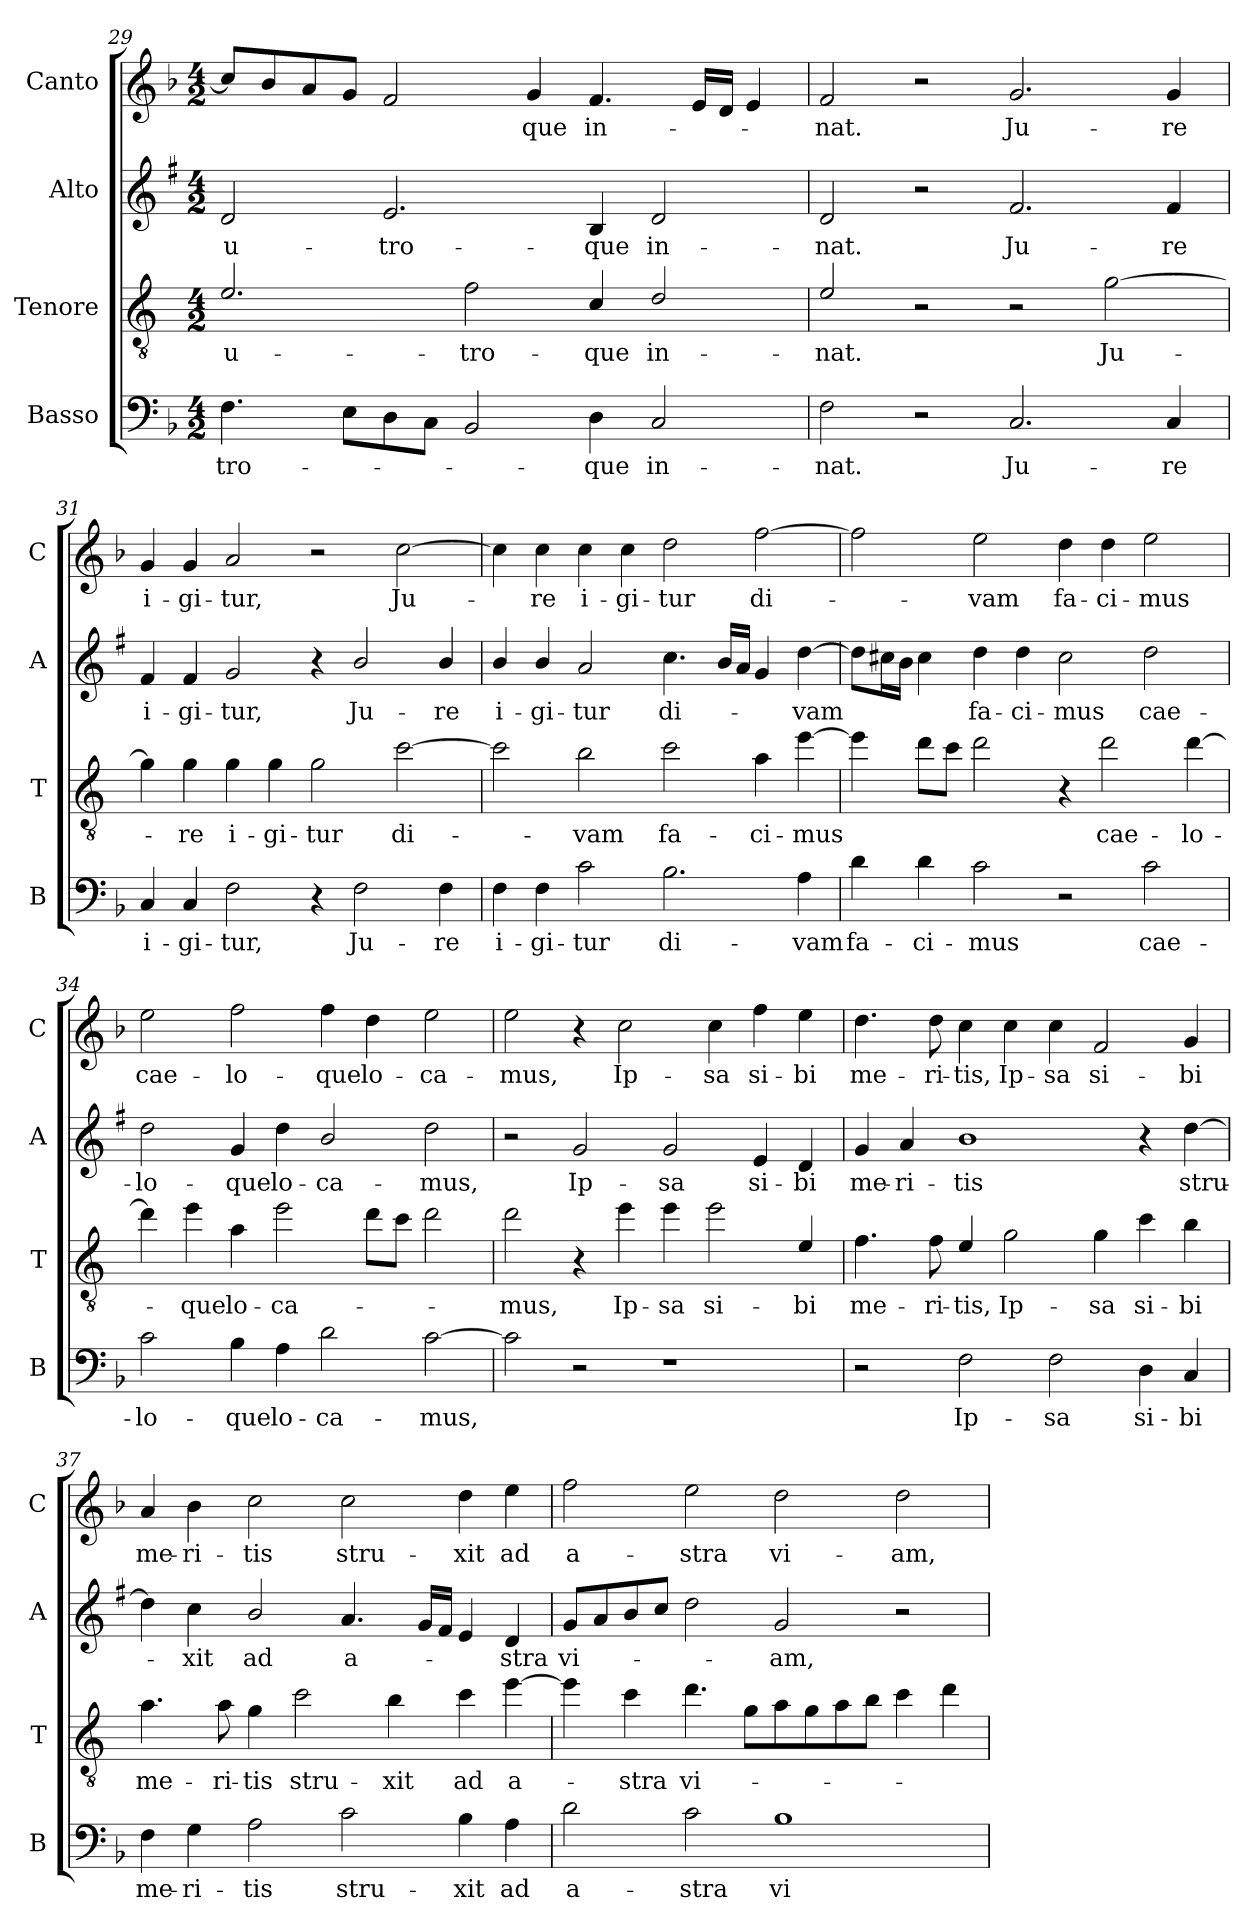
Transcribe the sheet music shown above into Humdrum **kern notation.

**kern	**text	**kern	**text	**kern	**text	**kern	**text
*part4	*part4	*part3	*part3	*part2	*part2	*part1	*part1
*staff4	*staff4	*staff3	*staff3	*staff2	*staff2	*staff1	*staff1
*I"Basso	*	*I"Tenore	*	*I"Alto	*	*I"Canto	*
*I'B	*	*I'T	*	*I'A	*	*I'C	*
!!LO:PB:g=z
*clefF4	*	*clefGv2	*	*clefG2	*	*clefG2	*
*	*	*ITrd4c7	*	*ITrd1c2	*	*	*
*k[b-]	*	*k[b-]	*	*k[b-]	*	*k[b-]	*
*F:	*	*F:	*	*F:	*	*F:	*
*M4/2	*	*M4/2	*	*M4/2	*	*M4/2	*
=29	=29	=29	=29	=29	=29	=29	=29
!	!LO:LY:b	!	!LO:LY:b	!	!LO:LY:b	!	!
4.F\	-tro-	2.A/	u-	2c/	u-	8cc/L]	.
.	.	.	.	.	.	8b-/	.
.	.	.	.	.	.	8a/	.
8E\L	.	.	.	.	.	8g/J	.
!	!	!	!	!	!LO:LY:b	!	!
8D\	.	.	.	2.d/	-tro-	2f/	.
8C\J	.	.	.	.	.	.	.
!	!	!	!LO:LY:b	!	!	!	!
2BB-/	.	2B-\	-tro-	.	.	.	.
!	!	!	!	!	!	!	!LO:LY:b
.	.	.	.	.	.	4g/	-que
!	!LO:LY:b	!	!LO:LY:b	!	!LO:LY:b	!	!LO:LY:b
4D\	-que	4F/	-que	4A/	-que	4.f/	in-
!	!LO:LY:b	!	!LO:LY:b	!	!LO:LY:b	!	!
2C/	in-	2G/	in-	2c/	in-	.	.
.	.	.	.	.	.	16e/LL	.
.	.	.	.	.	.	16d/JJ	.
.	.	.	.	.	.	4e/	.
=30	=30	=30	=30	=30	=30	=30	=30
!	!LO:LY:b	!	!LO:LY:b	!	!LO:LY:b	!	!LO:LY:b
2F\	-nat.	2A/	-nat.	2c/	-nat.	2f/	-nat.
2r	.	2r	.	2r	.	2r	.
!	!LO:LY:b	!	!	!	!LO:LY:b	!	!LO:LY:b
2.C/	Ju-	2r	.	2.e/	Ju-	2.g/	Ju-
!	!	!	!LO:LY:b	!	!	!	!
.	.	[2c\	Ju-	.	.	.	.
!	!LO:LY:b	!	!	!	!LO:LY:b	!	!LO:LY:b
4C/	-re	.	.	4e/	-re	4g/	-re
=31	=31	=31	=31	=31	=31	=31	=31
!	!LO:LY:b	!	!	!	!LO:LY:b	!	!LO:LY:b
4C/	i-	4c\]	.	4e/	i-	4g/	i-
!	!LO:LY:b	!	!LO:LY:b	!	!LO:LY:b	!	!LO:LY:b
4C/	-gi-	4c\	-re	4e/	-gi-	4g/	-gi-
!	!LO:LY:b	!	!LO:LY:b	!	!LO:LY:b	!	!LO:LY:b
2F\	-tur,	4c\	i-	2f/	-tur,	2a/	-tur,
!	!	!	!LO:LY:b	!	!	!	!
.	.	4c\	-gi-	.	.	.	.
!	!	!	!LO:LY:b	!	!	!	!
4r	.	2c\	-tur	4r	.	2r	.
!	!LO:LY:b	!	!	!	!LO:LY:b	!	!
2F\	Ju-	.	.	2a/	Ju-	.	.
!	!	!	!LO:LY:b	!	!	!	!LO:LY:b
.	.	[2f\	di-	.	.	[2cc\	Ju-
!	!LO:LY:b	!	!	!	!LO:LY:b	!	!
4F\	-re	.	.	4a/	-re	.	.
=32	=32	=32	=32	=32	=32	=32	=32
!	!LO:LY:b	!	!	!	!LO:LY:b	!	!
4F\	i-	2f\]	.	4a/	i-	4cc\]	.
!	!LO:LY:b	!	!	!	!LO:LY:b	!	!LO:LY:b
4F\	-gi-	.	.	4a/	-gi-	4cc\	-re
!	!LO:LY:b	!	!LO:LY:b	!	!LO:LY:b	!	!LO:LY:b
2c\	-tur	2e\	-vam	2g/	-tur	4cc\	i-
!	!	!	!	!	!	!	!LO:LY:b
.	.	.	.	.	.	4cc\	-gi-
!	!LO:LY:b	!	!LO:LY:b	!	!LO:LY:b	!	!LO:LY:b
2.B-\	di-	2f\	fa-	4.b-\	di-	2dd\	-tur
.	.	.	.	16a/LL	.	.	.
.	.	.	.	16g/JJ	.	.	.
!	!	!	!LO:LY:b	!	!	!	!LO:LY:b
.	.	4d\	-ci-	4f/	.	[2ff\	di-
!	!LO:LY:b	!	!LO:LY:b	!	!LO:LY:b	!	!
4A\	-vam	[4a\	-mus	[4cc\	-vam	.	.
!!LO:LB:g=z
=33	=33	=33	=33	=33	=33	=33	=33
!	!LO:LY:b	!	!	!	!	!	!
4d\	fa-	4a\]	.	8cc\L]	.	2ff\]	.
.	.	.	.	16bn\L	.	.	.
.	.	.	.	16a\JJ	.	.	.
!	!LO:LY:b	!	!	!	!	!	!
4d\	-ci-	8g\L	.	4b\	.	.	.
.	.	8f\J	.	.	.	.	.
!	!LO:LY:b	!	!	!	!LO:LY:b	!	!LO:LY:b
2c\	-mus	2g\	.	4cc\	fa-	2ee\	-vam
!	!	!	!	!	!LO:LY:b	!	!
.	.	.	.	4cc\	-ci-	.	.
!	!	!	!	!	!LO:LY:b	!	!LO:LY:b
2r	.	4r	.	2b\	-mus	4dd\	fa-
!	!	!	!LO:LY:b	!	!	!	!LO:LY:b
.	.	2g\	cae-	.	.	4dd\	-ci-
!	!LO:LY:b	!	!	!	!LO:LY:b	!	!LO:LY:b
2c\	cae-	.	.	2cc\	cae-	2ee\	-mus
!	!	!	!LO:LY:b	!	!	!	!
.	.	[4g\	-lo-	.	.	.	.
=34	=34	=34	=34	=34	=34	=34	=34
!	!LO:LY:b	!	!	!	!LO:LY:b	!	!LO:LY:b
2c\	-lo-	4g\]	.	2cc\	-lo-	2ee\	cae-
!	!	!	!LO:LY:b	!	!	!	!
.	.	4a\	-que	.	.	.	.
!	!LO:LY:b	!	!LO:LY:b	!	!LO:LY:b	!	!LO:LY:b
4B-\	-que	4d\	lo-	4f/	-que	2ff\	-lo-
!	!LO:LY:b	!	!LO:LY:b	!	!LO:LY:b	!	!
4A\	lo-	2a\	-ca-	4cc\	lo-	.	.
!	!LO:LY:b	!	!	!	!LO:LY:b	!	!LO:LY:b
2d\	-ca-	.	.	2a/	-ca-	4ff\	-que
!	!	!	!	!	!	!	!LO:LY:b
.	.	8g\L	.	.	.	4dd\	lo-
.	.	8f\J	.	.	.	.	.
!	!LO:LY:b	!	!	!	!LO:LY:b	!	!LO:LY:b
[2c\	-mus,	2g\	.	2cc\	-mus,	2ee\	-ca-
=35	=35	=35	=35	=35	=35	=35	=35
!	!	!	!LO:LY:b	!	!	!	!LO:LY:b
2c\]	.	2g\	-mus,	2r	.	2ee\	-mus,
!	!	!	!	!	!LO:LY:b	!	!
2r	.	4r	.	2f/	Ip-	4r	.
!	!	!	!LO:LY:b	!	!	!	!LO:LY:b
.	.	4a\	Ip-	.	.	2cc\	Ip-
!	!	!	!LO:LY:b	!	!LO:LY:b	!	!
1r	.	4a\	-sa	2f/	-sa	.	.
!	!	!	!LO:LY:b	!	!	!	!LO:LY:b
.	.	2a\	si-	.	.	4cc\	-sa
!	!	!	!	!	!LO:LY:b	!	!LO:LY:b
.	.	.	.	4d/	si-	4ff\	si-
!	!	!	!LO:LY:b	!	!LO:LY:b	!	!LO:LY:b
.	.	4A/	-bi	4c/	-bi	4ee\	-bi
=36	=36	=36	=36	=36	=36	=36	=36
!	!	!	!LO:LY:b	!	!LO:LY:b	!	!LO:LY:b
2r	.	4.B-\	me-	4f/	me-	4.dd\	me-
!	!	!	!	!	!LO:LY:b	!	!
.	.	.	.	4g/	-ri-	.	.
!	!	!	!LO:LY:b	!	!	!	!LO:LY:b
.	.	8B-\	-ri-	.	.	8dd\	-ri-
!	!LO:LY:b	!	!LO:LY:b	!	!LO:LY:b	!	!LO:LY:b
2F\	Ip-	4A/	-tis,	1a	-tis	4cc\	-tis,
!	!	!	!LO:LY:b	!	!	!	!LO:LY:b
.	.	2c\	Ip-	.	.	4cc\	Ip-
!	!LO:LY:b	!	!	!	!	!	!LO:LY:b
2F\	-sa	.	.	.	.	4cc\	-sa
!	!	!	!LO:LY:b	!	!	!	!LO:LY:b
.	.	4c\	-sa	.	.	2f/	si-
!	!LO:LY:b	!	!LO:LY:b	!	!	!	!
4D\	si-	4f\	si-	4r	.	.	.
!	!LO:LY:b	!	!LO:LY:b	!	!LO:LY:b	!	!LO:LY:b
4C/	-bi	4e\	-bi	[4cc\	stru-	4g/	-bi
!!LO:LB:g=z
=37	=37	=37	=37	=37	=37	=37	=37
!	!LO:LY:b	!	!LO:LY:b	!	!	!	!LO:LY:b
4F\	me-	4.d\	me-	4cc\]	.	4a/	me-
!	!LO:LY:b	!	!	!	!LO:LY:b	!	!LO:LY:b
4G\	-ri-	.	.	4b-\	-xit	4b-\	-ri-
!	!	!	!LO:LY:b	!	!	!	!
.	.	8d\	-ri-	.	.	.	.
!	!LO:LY:b	!	!LO:LY:b	!	!LO:LY:b	!	!LO:LY:b
2A\	-tis	4c\	-tis	2a/	ad	2cc\	-tis
!	!	!	!LO:LY:b	!	!	!	!
.	.	2f\	stru-	.	.	.	.
!	!LO:LY:b	!	!	!	!LO:LY:b	!	!LO:LY:b
2c\	stru-	.	.	4.g/	a-	2cc\	stru-
!	!	!	!LO:LY:b	!	!	!	!
.	.	4e\	-xit	.	.	.	.
.	.	.	.	16f/LL	.	.	.
.	.	.	.	16e/JJ	.	.	.
!	!LO:LY:b	!	!LO:LY:b	!	!	!	!LO:LY:b
4B-\	-xit	4f\	ad	4d/	.	4dd\	-xit
!	!LO:LY:b	!	!LO:LY:b	!	!LO:LY:b	!	!LO:LY:b
4A\	ad	[4a\	a-	4c/	-stra	4ee\	ad
=38	=38	=38	=38	=38	=38	=38	=38
!	!LO:LY:b	!	!	!	!LO:LY:b	!	!LO:LY:b
2d\	a-	4a\]	.	8f/L	vi-	2ff\	a-
.	.	.	.	8g/	.	.	.
!	!	!	!LO:LY:b	!	!	!	!
.	.	4f\	-stra	8a/	.	.	.
.	.	.	.	8b-/J	.	.	.
!	!LO:LY:b	!	!LO:LY:b	!	!	!	!LO:LY:b
2c\	-stra	4.g\	vi-	2cc\	.	2ee\	-stra
.	.	8c\L	.	.	.	.	.
!	!LO:LY:b	!	!	!	!LO:LY:b	!	!LO:LY:b
1B-	vi-	8d\	.	2f/	-am,	2dd\	vi-
.	.	8c\	.	.	.	.	.
.	.	8d\	.	.	.	.	.
.	.	8e\J	.	.	.	.	.
!	!	!	!	!	!	!	!LO:LY:b
.	.	4f\	.	2r	.	2dd\	-am,
.	.	4g\	.	.	.	.	.
=	=	=	=	=	=	=	=
*-	*-	*-	*-	*-	*-	*-	*-
